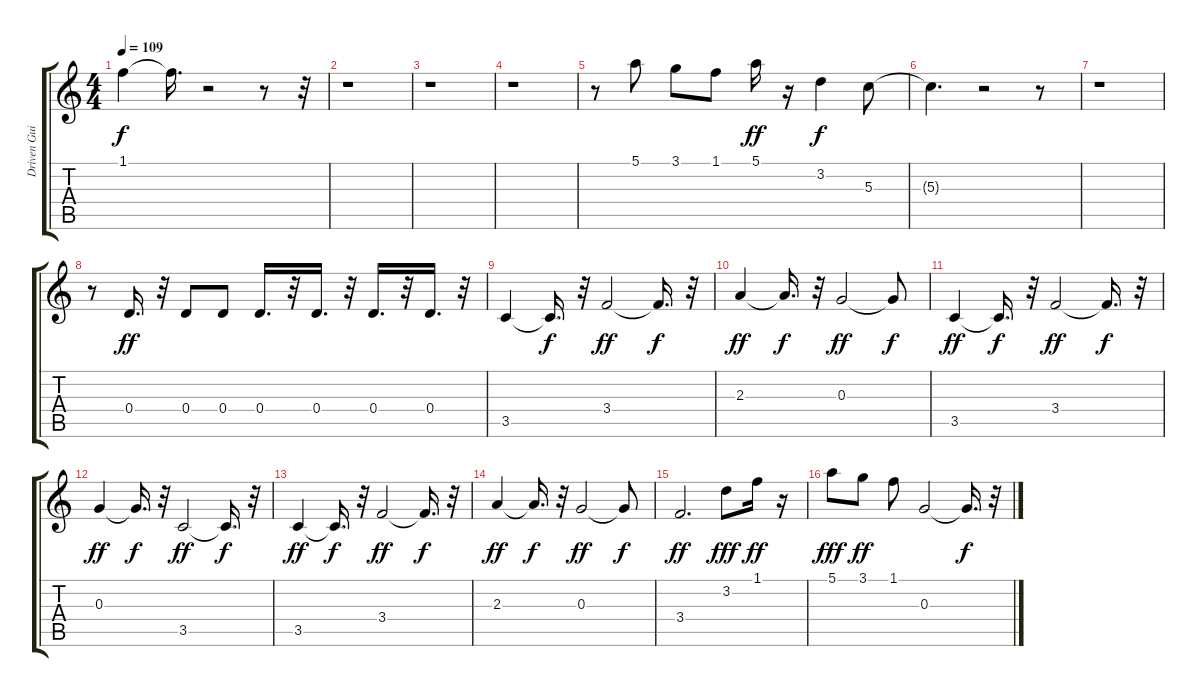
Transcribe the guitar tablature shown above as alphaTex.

\track ("Driven Guitar       " "Driven Gui") {instrument overdrivenguitar}
\staff {score tabs}
\tuning (E4 B3 G3 D3 A2 E2) {hide}
\ts (4 4)
\tempo 109
\clef g2
\ks c
1.1.4{dy f} 1.1{t}.16{d} r.2 r.8 r.32 |
r.1 |
r.1 |
r.1 |
r.8 5.1.8 3.1.8 1.1.8 5.1.16{dy ff} r.16 3.2.4{dy f} 5.3.8 |
5.3{t}.4{d} r.2 r.8 |
r.1 |
r.8 0.4.16{d dy ff} r.32 0.4.8 0.4.8 0.4.16{d} r.32 0.4.16{d} r.32 0.4.16{d} r.32 0.4.16{d} r.32 |
3.5.4 3.5{t}.16{d dy f} r.32 3.4.2{dy ff} 3.4{t}.16{d dy f} r.32 |
2.3.4{dy ff} 2.3{t}.16{d dy f} r.32 0.3.2{dy ff} 0.3{t}.8{dy f} |
3.5.4{dy ff} 3.5{t}.16{d dy f} r.32 3.4.2{dy ff} 3.4{t}.16{d dy f} r.32 |
0.3.4{dy ff} 0.3{t}.16{d dy f} r.32 3.5.2{dy ff} 3.5{t}.16{d dy f} r.32 |
3.5.4{dy ff} 3.5{t}.16{d dy f} r.32 3.4.2{dy ff} 3.4{t}.16{d dy f} r.32 |
2.3.4{dy ff} 2.3{t}.16{d dy f} r.32 0.3.2{dy ff} 0.3{t}.8{dy f} |
3.4.2{d dy ff} 3.2.8{dy fff} 1.1.16{dy ff} r.16 |
5.1.8{dy fff} 3.1.8{dy ff} 1.1.8 0.3.2 0.3{t}.16{d dy f} r.32
